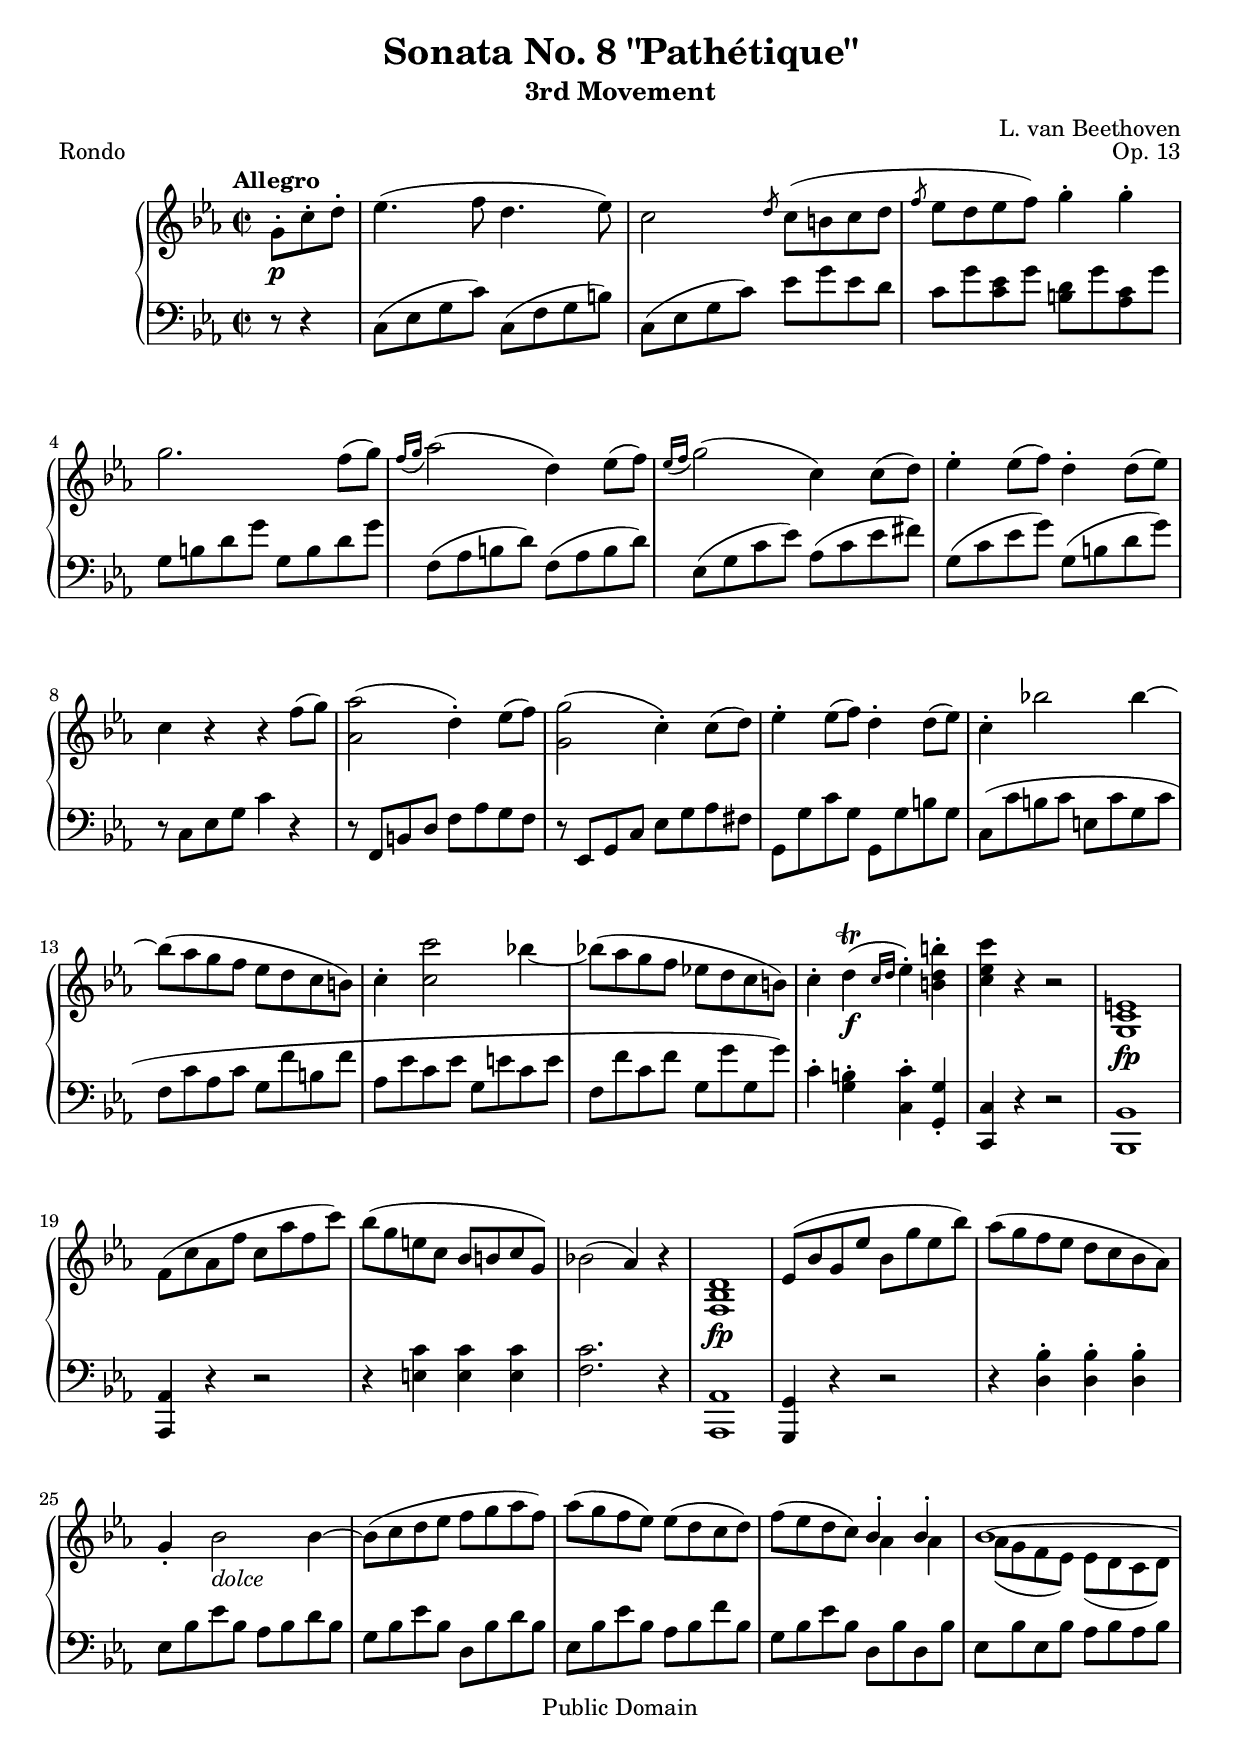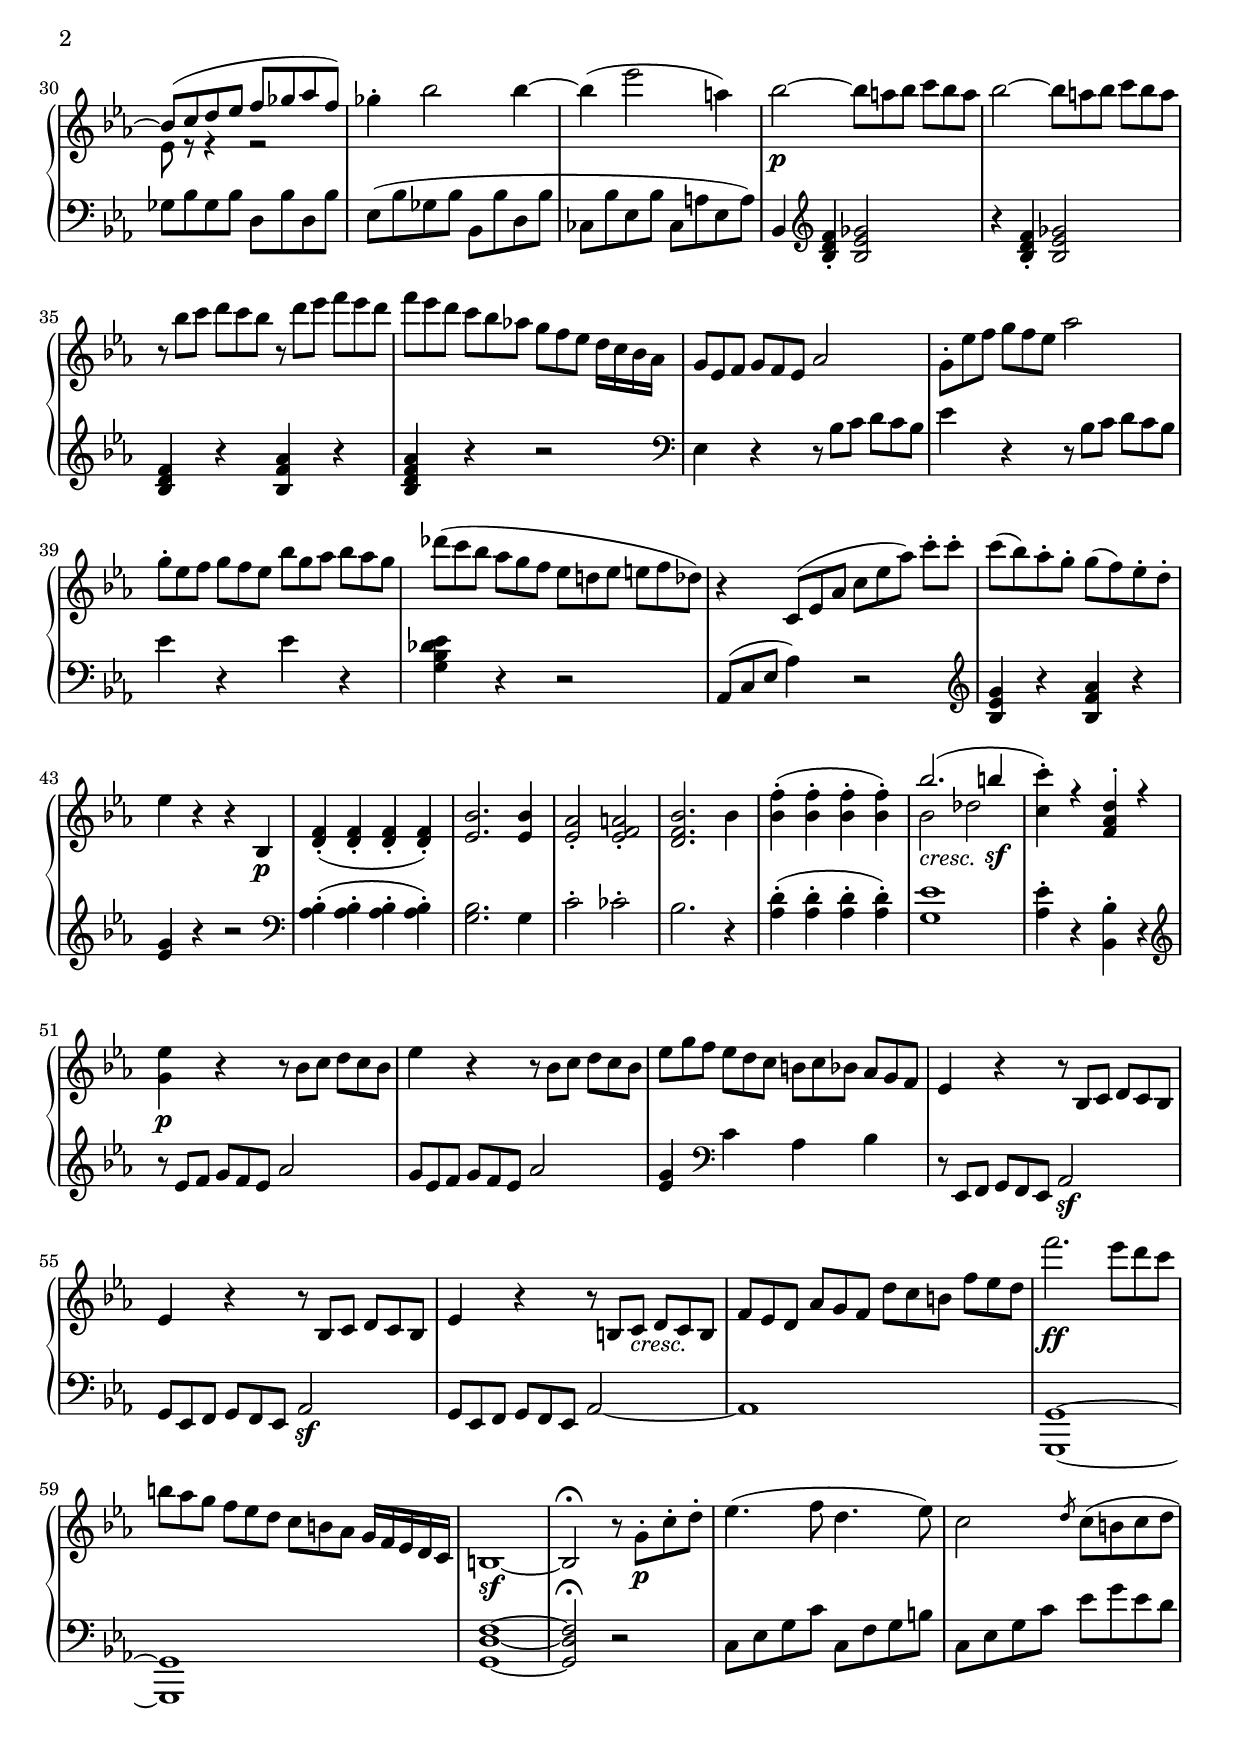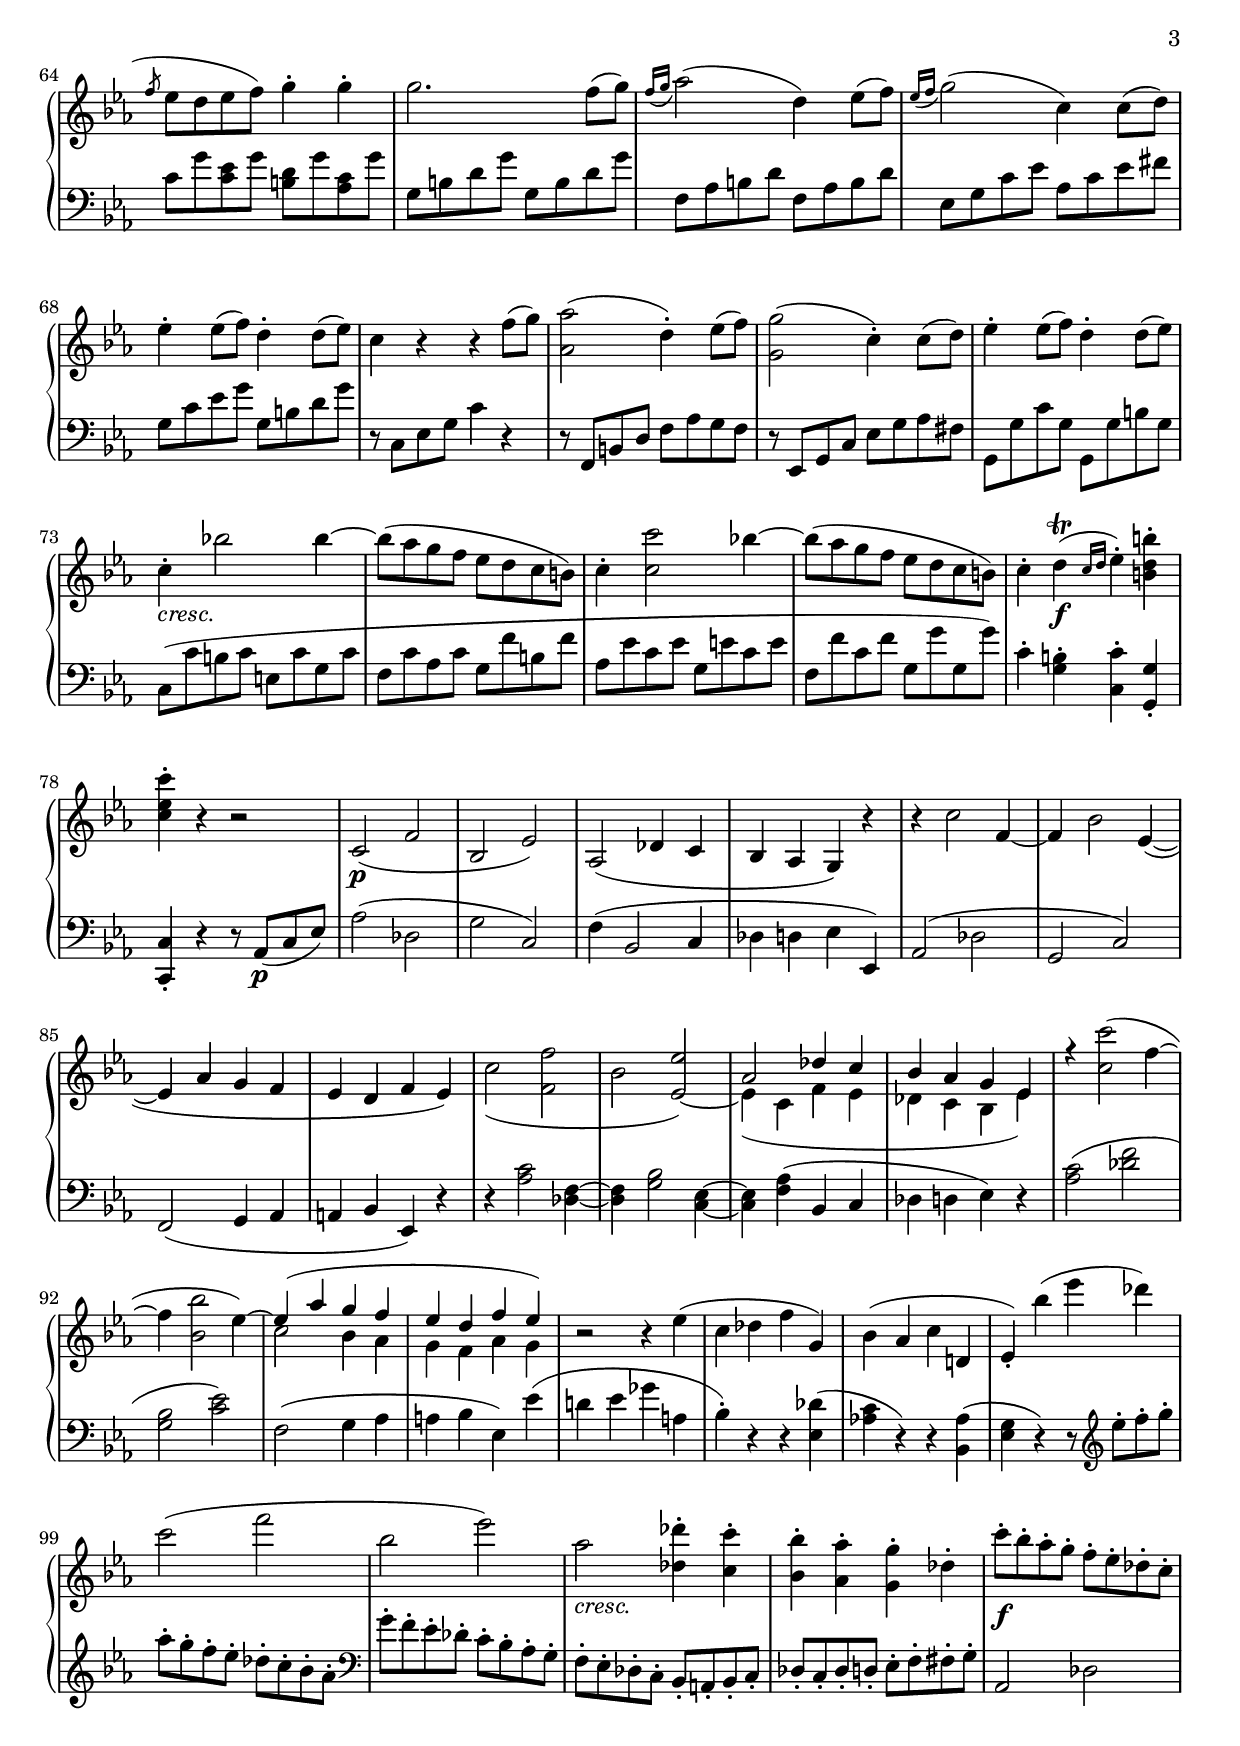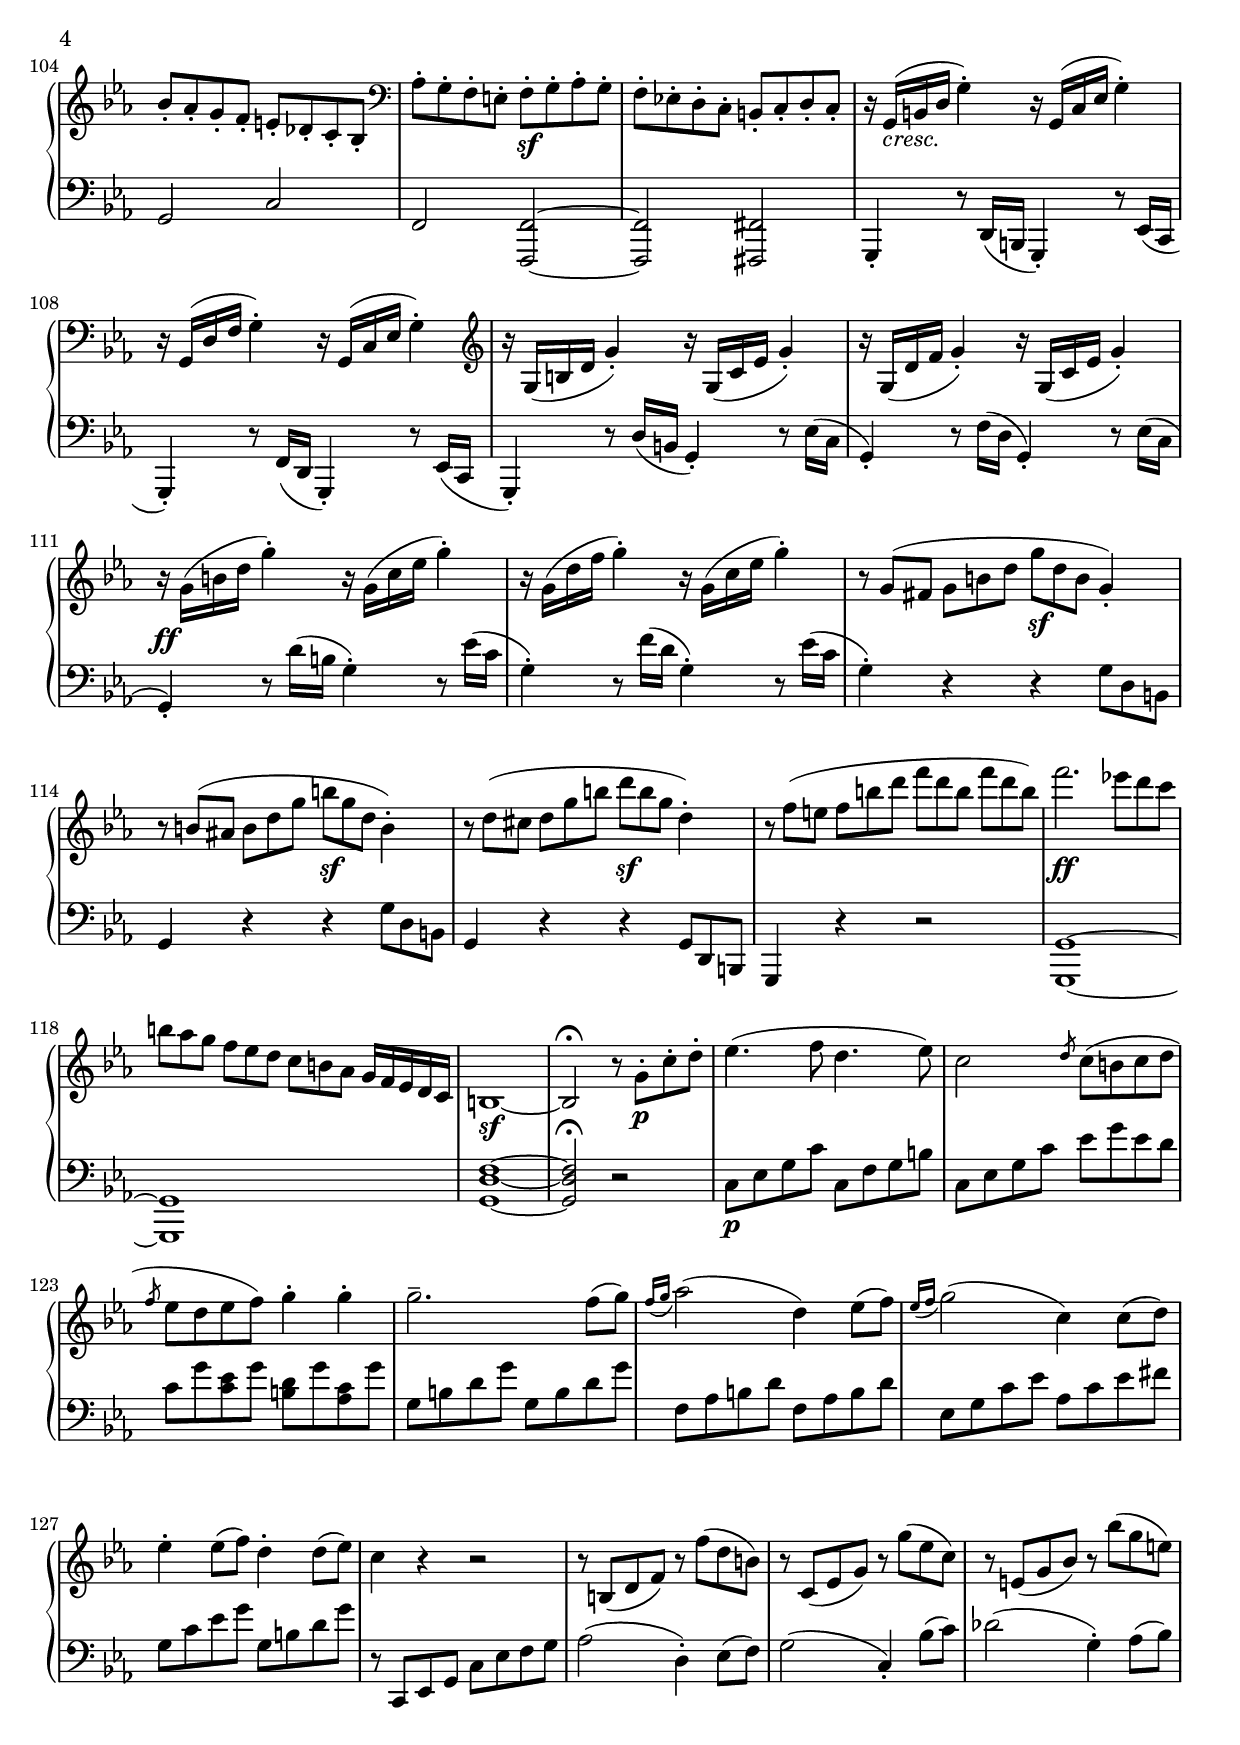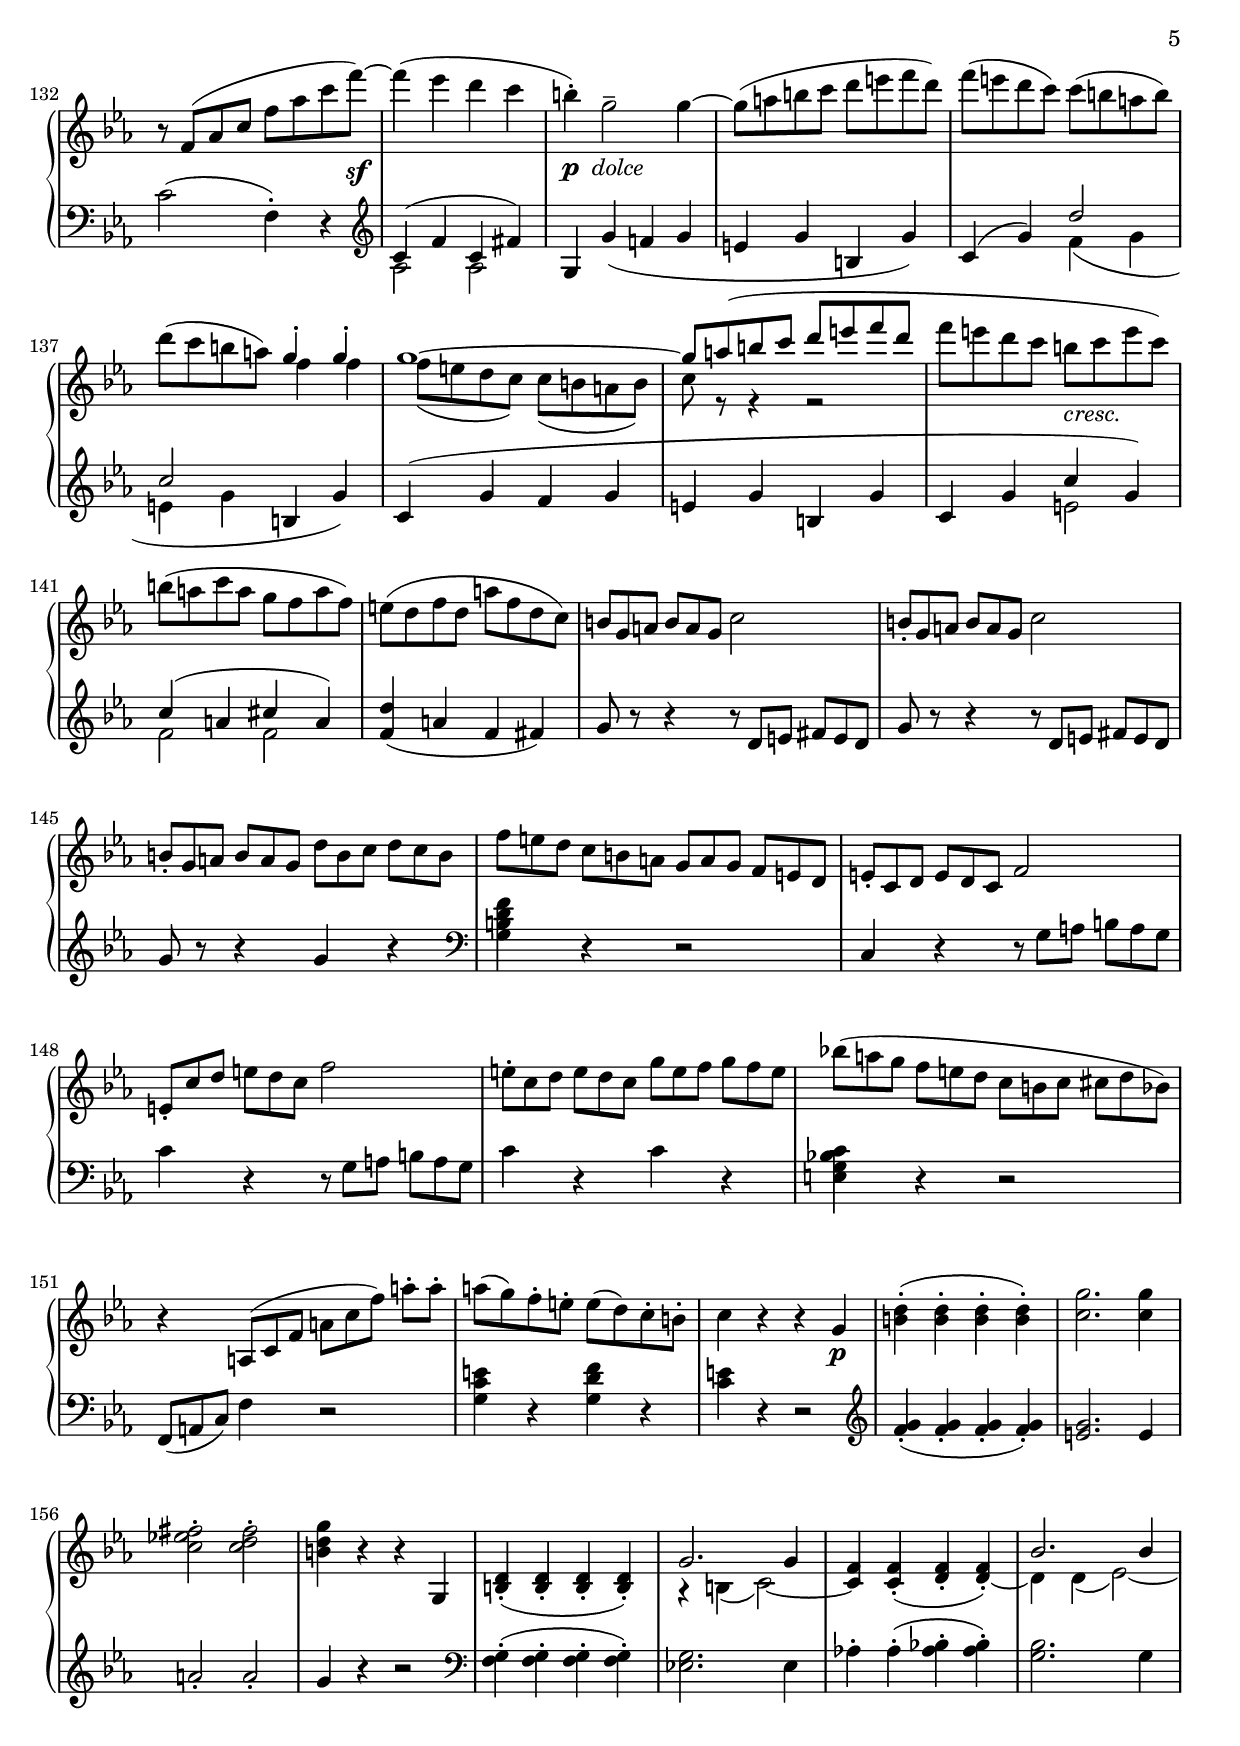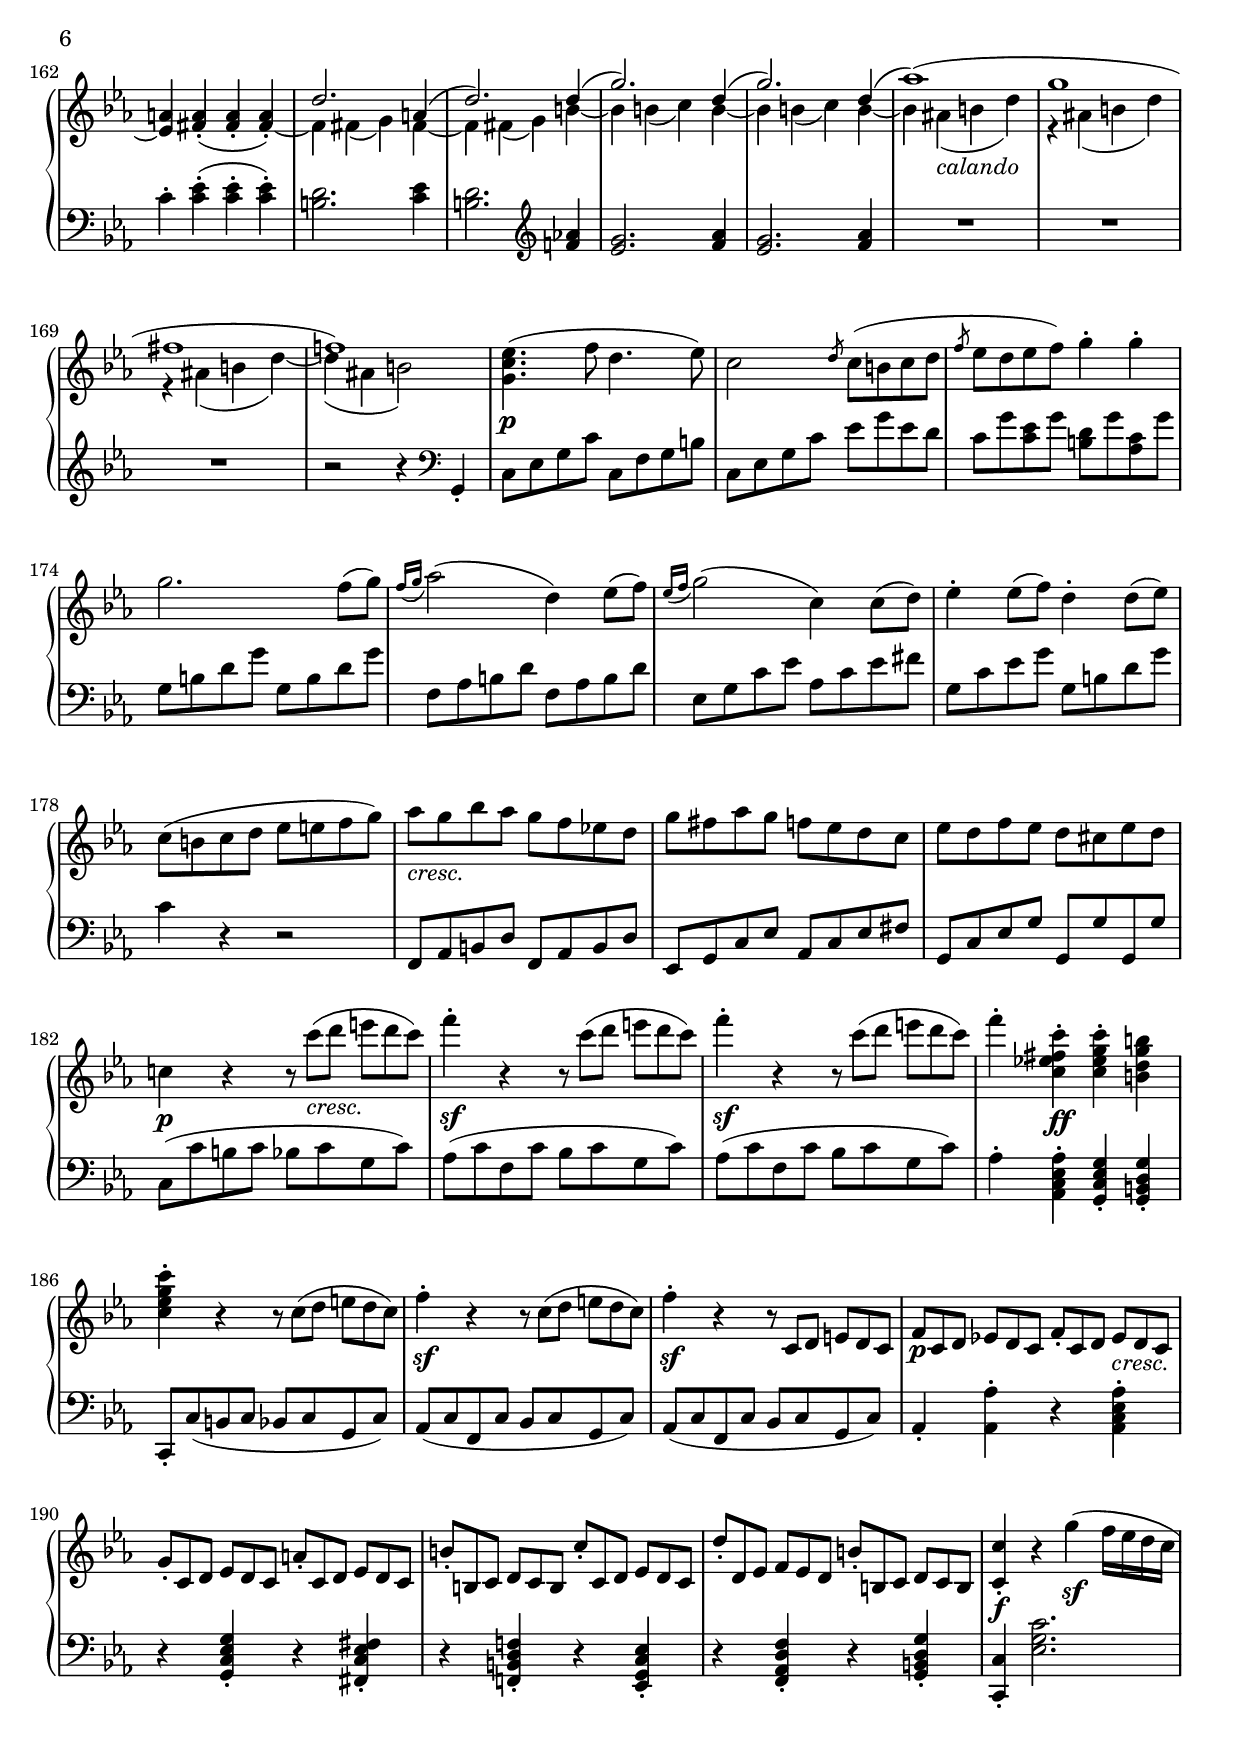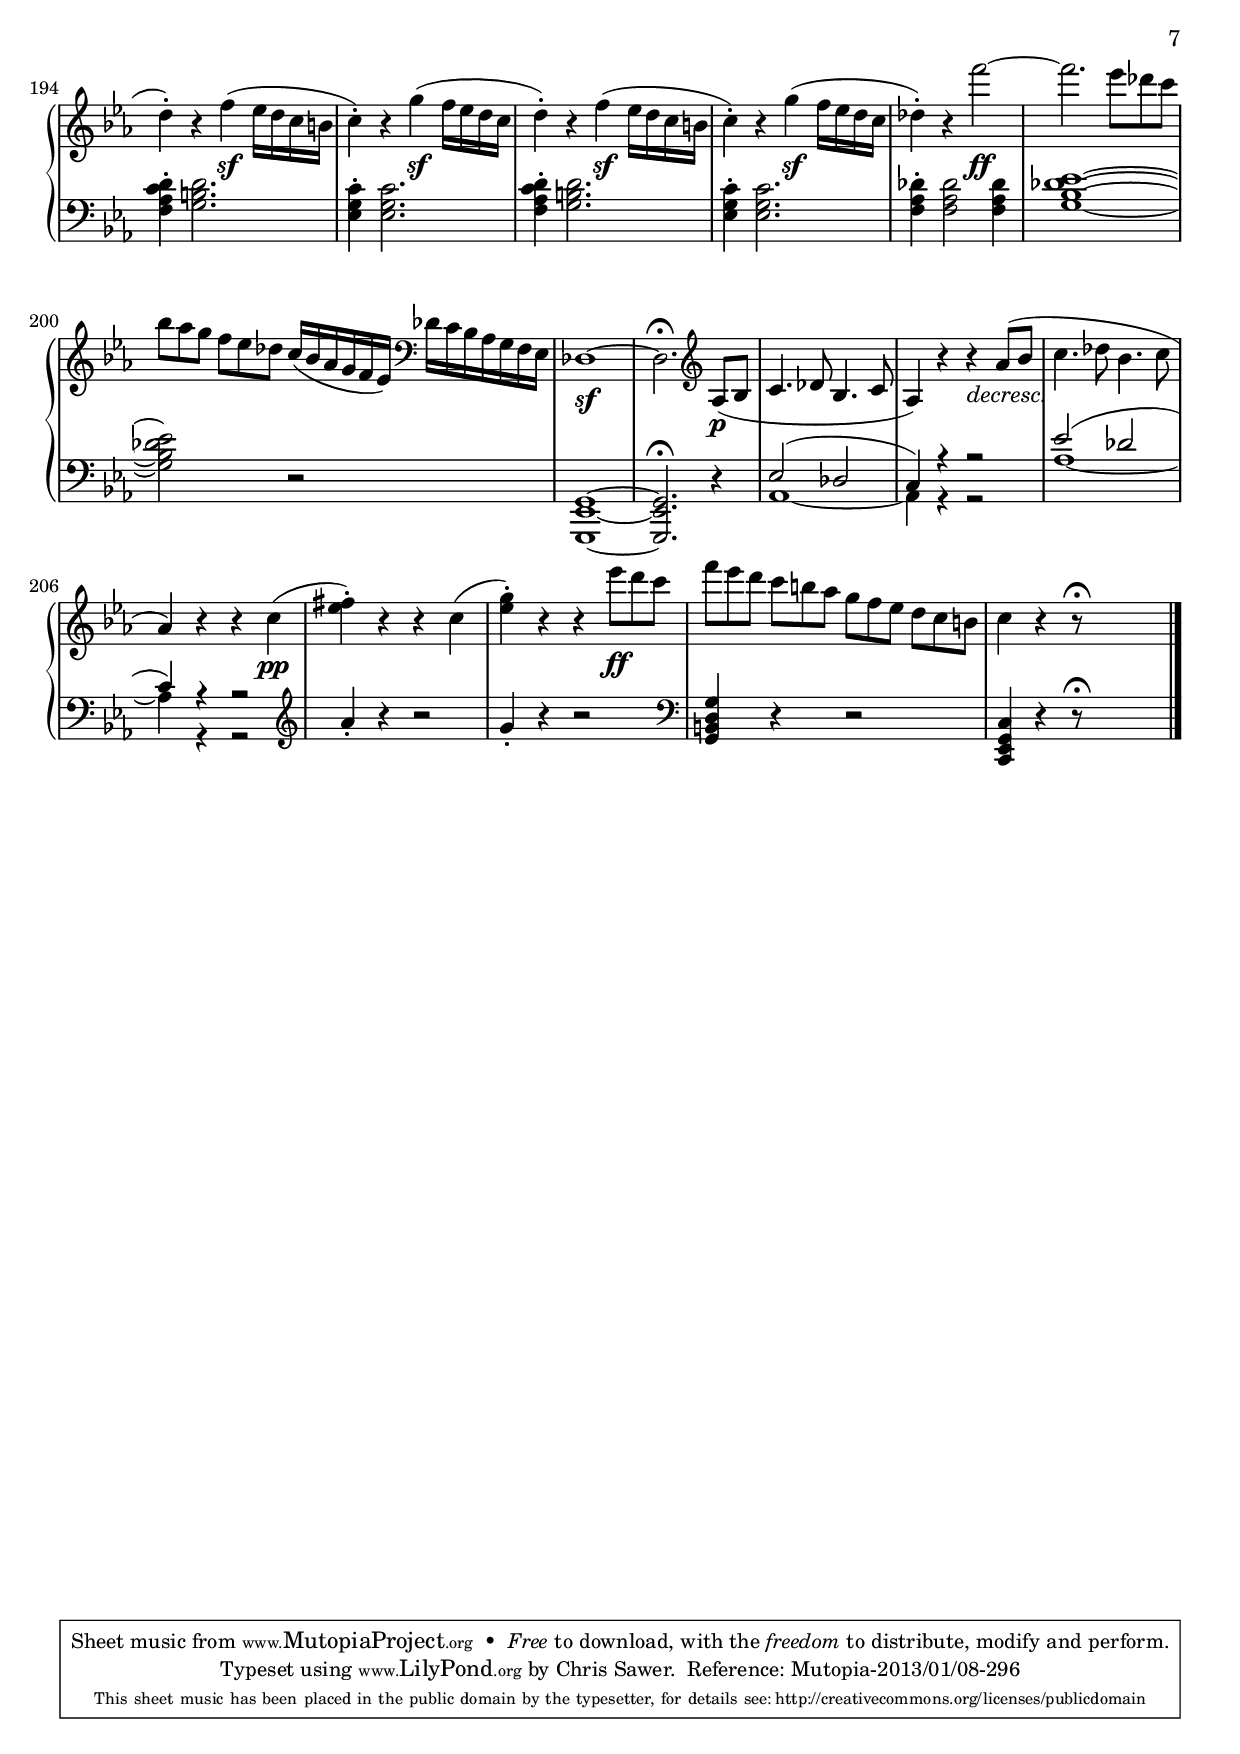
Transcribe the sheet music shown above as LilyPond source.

\version "2.16.1"

\header {
 title = "Sonata No. 8 \"Pathétique\""
 subtitle = "3rd Movement"
 composer = "L. van Beethoven"
 opus = "Op. 13"
 piece = "Rondo"

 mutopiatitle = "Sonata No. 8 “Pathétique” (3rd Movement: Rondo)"
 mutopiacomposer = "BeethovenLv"
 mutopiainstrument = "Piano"
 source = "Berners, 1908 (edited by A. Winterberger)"
 
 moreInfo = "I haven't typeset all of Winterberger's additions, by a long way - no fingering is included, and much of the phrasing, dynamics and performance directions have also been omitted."
 
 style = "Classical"
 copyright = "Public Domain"

 filename = "pathetique-3.ly"
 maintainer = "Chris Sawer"
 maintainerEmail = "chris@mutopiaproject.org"

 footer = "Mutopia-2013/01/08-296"
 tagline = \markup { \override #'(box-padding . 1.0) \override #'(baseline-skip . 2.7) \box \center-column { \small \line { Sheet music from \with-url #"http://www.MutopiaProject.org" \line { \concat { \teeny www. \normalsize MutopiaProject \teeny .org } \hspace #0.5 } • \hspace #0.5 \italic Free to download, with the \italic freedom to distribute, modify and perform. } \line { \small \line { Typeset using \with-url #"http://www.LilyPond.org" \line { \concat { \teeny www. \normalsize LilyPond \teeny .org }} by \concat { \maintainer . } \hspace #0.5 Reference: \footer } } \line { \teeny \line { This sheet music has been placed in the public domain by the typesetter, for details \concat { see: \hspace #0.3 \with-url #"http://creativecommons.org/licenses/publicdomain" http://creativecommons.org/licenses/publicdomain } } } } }
}

top =  \relative c' {
 \key c \minor
 \time 2/2
 \clef treble
 \tempo "Allegro"
 
 \partial 4.
 g'8-.\p c-. d-. |
 es4.( f8 d4.  es8) |			%1
 c2 \slashedGrace d8 c8( b c d |
 \slashedGrace f8 es8 d es  f) g4-. g-. |
 g2. f8(  g) |
 \slashedGrace{f16[( g]} as2)(  d,4) es8(  f) |	%5
 \slashedGrace{es16[( f]} g2)(  c,4) c8(  d) |
 es4-. es8(  f) d4-. d8(  es) |
 c4 r r f8(  g) |
 <as as,>2(  d,4)-. es8(  f) |		%9
 <g g,>2(  c,4)-. c8(  d) |
 es4-. es8(  f) d4-. d8(  es) |
 c4-. bes'!2 bes4 ~ |
 bes8( as g f es d c  b) |		%13
 c4-. <c' c,>2 bes!4 ~ |
 bes!8( as g f es! d c  b) |
 c4-. d^\trill( \f \slashedGrace{c16[ d]} es4)-. <b' d, b>-. |
 <c es, c> r r2 |			%17
 <e,,  c g>1\fp |
 f8( c' as f' c as' f  c') |
 bes( g e c bes b c  g) |
 bes!2(  as4) r |			%21
 <d,  bes f>1\fp |
 es8( bes' g es' bes g' es  bes') |
 as( g f es d c bes  as) |
 g4-. bes2_ \markup{\italic "dolce"} bes4 ~ |	%25
 bes8( c d es f g as  f) |
 as( g f  es) es( d c  d) |
 f( es d  c) << { bes4^. bes^. } \\ { as4 as } >> |
 << {
  bes1 ~ |				%29 (1)
  bes8( c d es f ges as  f) |
 } \\ {
  as,8( g f  es) es( d c  d) |		%29 (2)
  es r r4 r2 |
 } >>
 ges'4-. bes2 bes4 ~ |
 bes( es2  a,4) |
 bes2 \p ~ \times 2/3 {  bes8[ a bes]  c[ bes a] } |		%33
 bes2 ~ \times 2/3 {  bes8[ a bes]  c[ bes a] } |
 \times 2/3 { r8  bes[ c]  d[ c bes] r  d[ es]  f[ es d] } |
 \times 2/3 {  f[ es d]  c[ bes as!]  g[ f es] }  d16[ c bes as] |
 \times 2/3 {  g8[ es f]  g[ f es] } as2 |			%37
 \times 2/3 {  g8[-. es' f]  g[ f es] } as2 |
 \times 2/3 {  g8[-. es f]  g[ f es]  bes'[ g as]  bes[ as g] } |
 \times 2/3 {  des'8[( c bes]  as[ g f]  es[ d! es]  e[ f  des)] } |
 r4 \times 2/3 {  c,8[( es as]  c[ es  as)] }  c8[-. c-.] |		%41
 c(  bes) as-. g-. g(  f) es-. d-. |
 es4 r r bes, \p |
 <f' d>-.( <f d>-. <f d>-. <f d>)-. |
 <bes es,>2. <bes es,>4 |					%45
 <as es>2-. <a f es>-. |
 <bes f d>2. bes4 |
 <f' bes,>-.( <f bes,>-. <f bes,>-. <f bes,>)-. |
 << {
  bes2.( b4 \sf |						%49 (1)
  \stemNeutral <c c,>)-. r <d, as f>-. r |
 } \\ {
  bes2_ \markup{\italic "cresc."} des |				%49 (2)
  s1 |
 } >>
 <es  g,>4\p r \times 2/3 { r8  bes[ c]  d[ c bes] } |
 es4 r \times 2/3 { r8  bes[ c]  d[ c bes] } |
 \times 2/3 {  es8[ g f]  es[ d c]  b[ c bes]  as[ g f] } |		%53
 es4 r \times 2/3 { r8  bes[ c]  d[ c bes] } |
 es4 r \times 2/3 { r8  bes[ c]  d[ c bes] } |
 es4 r \times 2/3 { r8  b[ c_ \markup{\italic "cresc."}]  d[ c b] } |
 \times 2/3 {  f'8[ es d]  as'[ g f]  d'[ c b]  f'[ es d] } |	%57
 f'2. \ff \times 2/3 {  es8[ d c] } |
 \times 2/3 {  b8[ as g]  f[ es d]  c[ b as] } \times 4/5 {  g16[ f es d c] } |
 b1 \sf ~ |
 b2^\fermata r8 g'8-. \p c-. d-. |		%61
 es4.( f8 d4.  es8) |
 c2 \slashedGrace d8 c8( b c d |
 \slashedGrace f8 es8 d es  f) g4-. g-. |
 g2. f8(  g) |					%65
 \slashedGrace{f16[( g]} as2)(  d,4) es8(  f) |
 \slashedGrace{es16[( f]} g2)(  c,4) c8(  d) |
 es4-. es8(  f) d4-. d8(  es) |
 c4 r r f8(  g) |				%69
 <as as,>2(  d,4)-. es8(  f) |
 <g g,>2(  c,4)-. c8(  d) |
 es4-. es8(  f) d4-. d8(  es) |
 c4-._ \markup{\italic "cresc."} bes'!2 bes4 ~ |	%73
 bes8( as g f es d c  b) |
 c4-. <c' c,>2 bes!4 ~ |
 bes8( as g f es d c  b) |
 c4-. d^\trill( \f \slashedGrace{c16[ d]} es4)-. <b' d, b>-. |	%77
 <c es, c>-. r r2 |
 c,,2( \p f |
 bes,  es) |
 as,( des4 c |				%81
 bes as  g) r |
 r c'2 f,4 ~ |
 f bes2 es,4( ~ |
 es as g f |				%85
 es d f  es) |
 << {
  s1*2 |
  as2 des4 c |				%89 (1)
  bes as g es |
  \stemNeutral
  r <c'' c,>2( f,4 ~ |
  f <bes bes,>2  es,4) ~ |
  \stemUp
  es( as g f |				%93 (1)
  es d f  es) |
 } \\ {
  \stemNeutral
  c2( <f f,> |
  bes, <es es,>) ~ |
  \stemDown
  es,4( c f es |			%89 (2)
  des c bes  es) |
  s1*2 |
  c'2 bes4 as |				%93 (2)
  g f as g |
 } >>
 r2 r4 es'( |
 c des f  g,) |
 bes( as c d,! |				%97
  es)-. bes''( es  des) |
 c2( f |
 bes,  es) |
 as,_ \markup{\italic "cresc."} <des des,>4-. <c c,>-. |	%101
 <bes bes,>-. <as as,>-. <g g,>-. des-. |
 c'8-. \f bes-. as-. g-. f-. es-. des-. c-. |
 bes-. as-. g-. f-. e-. des-. c-. bes-. \clef bass |
 as-. g-. f-. e-. f-. \sf g-. as-. g-. |		%105
 f-. es!-. d-. c-. b-. c-. d-. c-. |
 r16 g_ \markup{\italic "cresc."}( b d  g4)-. r16 g,( c es  g4)-. |
 r16 g,( d' f  g4)-. r16 g,( c es  g4)-. \clef treble |
 r16 g( b d  g4)-. r16 g,( c es  g4)-. |			%109
 r16 g,( d' f  g4)-. r16 g,( c es  g4)-. |
 r16 \ff g16( b d  g4)-. r16 g,( c es  g4)-. |
 r16 g,( d' f  g4)-. r16 g,( c es  g4)-. |
 \times 2/3 { r8  g,[( fis]  g[ b d]  g[ \sf d b] }  g4)-. | %113
 \times 2/3 { r8  b[( ais]  b[ d g]  b[ \sf g d] }  b4)-. |
 \times 2/3 { r8  d[( cis]  d[ g b]  d[ \sf b g] }  d4)-. |
 \times 2/3 { r8  f[( e]  f[ b d]  f[ d b]  f'[ d  b)] } |
 f'2. \ff \times 2/3 {  es!8[ d c] } |			%117
 \times 2/3 {  b8[ as g]  f[ es d]  c[ b as] } \times 4/5 {  g16[ f es d c] } |
 b1 \sf ~ |
 b2^\fermata r8 g'8-. \p c-. d-. |
 es4.( f8 d4.  es8) |					%121
 c2 \slashedGrace d8 c8( b c d |
 \slashedGrace f8 es8 d es  f) g4-. g-. |
 g2.-- f8(  g) |
 \slashedGrace{f16[( g]} as2)(  d,4) es8(  f) |			%125
 \slashedGrace{es16[( f]} g2)(  c,4) c8(  d) |
 es4-. es8(  f) d4-. d8(  es) |
 c4 r r2 |
 r8 b,( d  f) r f'( d  b) |				%129
 r c,( es  g) r g'( es  c) |
 r e,( g  bes) r bes'( g  e) |
 r f,( as c f as c  f) \sf ~ |
 f4( es d c |						%133
  b)-._ \markup{ {\dynamic "p"} {\italic " dolce"}} g2-- g4 ~ |
 g8( a b c d e f  d) |
 f( e d  c) c( b a  b) |
 d( c b  a) << { g4^. g^. } \\ { f4 f } >> |		%137
 << {
  g1 ~ |
  g8 a( b c d e f d |
  \stemNeutral f e d c b_ \markup{\italic "cresc."} c e  c) |
 } \\ {
  f,8( e d  c) c( b a  b) |
  c r r4 r2 |
  s1 |
 } >>
 b'8( a c a g f a  f) |					%141
 e( d f d a' f d  c) |
 \times 2/3 {  b8[ g a]  b[ a g] } c2 |
 \times 2/3 {  b8[-. g a]  b[ a g] } c2 |
 \times 2/3 {  b8[-. g a]  b[ a g]  d'[ b c]  d[ c b] } |	%145
 \times 2/3 {  f'8[ e d]  c[ b a]  g[ a g]  f[ e d] } |
 \times 2/3 {  e8[-. c d]  e[ d c] } f2 |
 \times 2/3 {  e8[-. c' d]  e[ d c] } f2 |
 \times 2/3 {  e8[-. c d]  e[ d c]  g'[ e f]  g[ f e] } |	%149
 \times 2/3 {  bes'!8[( a g]  f[ e d]  c[ b c]  cis[ d  bes)] } |
 r4 \times 2/3 {  a,8[( c f]  a[ c  f)] }  a8[-. a-.] |
 a(  g) f-. e-. e(  d) c-. b-. |
 c4 r r g \p |						%153
 <d' b>-.( <d b>-. <d b>-. <d b>)-. |
 <g c,>2. <g c,>4 |
 <fis es! c>2-. <fis d c>-. |
 <g d b>4 r r g,, |					%157
 <d' b>(-. <d b>-. <d b>-. <d b>)-. |
 << {
  g2. g4 |
  s1 |
  bes2. bes4 |						%161 (1)
  s1 |
  d2. a4( |
   d2.) d4( |
   g2.) d4( |						%165 (1)
   g2.) d4( |
   as'1)( |
  g |
  fis |							%169 (1)
   f!) |
 } \\ {
  r4 b,,(  c2) ~ |
  \stemNeutral <f c>4 <f c>-.( <f d>-. <f d>)-. ~ \stemDown |
  d d(  es2) ~ |						%161 (2)
  \stemNeutral <a es>4 <a fis>-.( <a fis>-. <a fis>)-. ~ \stemDown |
  fis fis(  g) fis ~ |
  fis fis(  g) b ~ |
  b b(  c) b ~ |						%165 (2)
  b b(  c) b ~ |
  b ais_ \markup{\italic "calando"}( b  d) |
  r ais( b  d) |
  r ais( b  d) ~ |					%169 (2)
  d( ais  b2) |
 } >>
 <es  c g>4.(\p f8 d4.  es8) |
 c2 \slashedGrace d8 c8( b c d |
 \slashedGrace f8 es8 d es  f) g4-. g-. |			%173
 g2. f8(  g) |
 \slashedGrace{f16[( g]} as2)(  d,4) es8(  f) |
 \slashedGrace{es16[( f]} g2)(  c,4) c8(  d) |
 es4-. es8(  f) d4-. d8(  es) |				%177
 c( b c d es e f  g) |
 as_ \markup{\italic "cresc."} g bes as g f es! d |
 g fis as g f es d c |
 es d f es d cis es d |					%181
 c!4 \p r \times 2/3 { r8  c'[_ \markup{\italic "cresc."}( d]  e[ d  c)] } |
 f4-. \sf r \times 2/3 { r8  c[( d]  e[ d  c)] } |
 f4-. \sf r \times 2/3 { r8  c[( d]  e[ d  c)] } |
 f4-. <c  fis, es! c>\ff-. <c g es c>-. <b g d b> |	%185
 <c g es c>-. r \times 2/3 { r8  c,[( d]  e[ d  c)] } |
 f4-. \sf r \times 2/3 { r8  c[( d]  e[ d  c)] } |
 f4-. \sf r \times 2/3 { r8  c,[ d]  e[ d c] } |
 \times 2/3 {
   f[ \p c d]  es![ d c]  f[-. c d]  es[_ \markup{\italic "cresc."} d c] |	%189
   g'[-. c, d]  es[ d c]  a'[-. c, d]  es[ d c] |
   b'[-. b, c]  d[ c b]  c'[-. c, d]  es[ d c] |
   d'[-. d, es]  f[ es d]  b'[-. b, c]  d[ c b] |
 }
 <c'  c,>4\f-. r g'( \sf f16 es d c |			%193
  d4)-. r f( \sf es16 d c b |
  c4)-. r g'( \sf f16 es d c |
  d4)-. r f( \sf es16 d c b |
  c4)-. r g'( \sf f16 es d c |				%197
  des4)-. r f'2 \ff ~ |
 f2. \times 2/3 {  es8[ des c] } |
 \times 2/3 {  bes8[ as g]  f[ es des]  c16[( bes as g f  es)] } \clef bass
   \times 4/7 {  des16[ c bes as g f es] } |
 des1 \sf ~ |						%201
 des2.^\fermata \clef treble as'8( \p bes |
 c4. des8 bes4. c8 |
  as4) r r_ \markup{\italic "decresc."} as'8( bes |
 c4. des8 bes4. c8 |					%205
  as4) r r c( \pp |
 <fis es>)-. r r c( |
 <g' es>)-. r r \times 2/3 {  es'8[ \ff d c] } |
 \times 2/3 {  f[ es d]  c[ b as]  g[ f es]  d[ c b] } |	%209
 c4 r r8^\fermata s4. \bar "|."
}


bottom =  \relative c {
 \key c \minor
 \time 2/2
 \clef bass
 
 \partial 4.
 r8 r4 |
 c8( es g  c) c,( f g  b) |		%1
 c,( es g  c) es g es d |
 c g' <es c> g <d b> g <c, as> g' |
 g, b d g g, b d g |
 f,( as b  d) f,( as b  d) |		%5
 es,( g c  es) as,( c es  fis) |
 g,( c es  g) g,( b d  g) |
 r c,, es g c4 r |
 r8 f,, b d f as g f |			%9
 r es, g c es g as fis |
 g, g' c g g, g' b g |
 c,( c' b c e, c' g c |
 f, c' as c g f' b, f' |		%13
 as, es' c es g, e' c e |
 f, f' c f g, g' g,  g') |
 c,4-. <b g>-. <c c,>-. <g g,>-. |
 <c, c,> r r2 |				%17
 <bes bes,>1 |
 <as as,>4 r r2 |
 r4 <c' e,> <c e,> <c e,> |
 <c f,>2. r4 |				%21
 <as, as,>1 |
 <g g,>4 r r2 |
 r4 <bes' d,>-. <bes d,>-. <bes d,>-. |
 es,8 bes' es bes as bes d bes |	%25
 g bes es bes d, bes' d bes |
 es, bes' es bes as bes f' bes, |
 g bes es bes d, bes' d, bes' |
 es, bes' es, bes' as bes as bes |	%29
 ges bes ges bes d, bes' d, bes' |
 es,( bes' ges bes bes, bes' d, bes' |
 ces, bes' es, bes' ces, a' es  a) |
 bes,4 \clef treble <f'' d bes>-. <ges \sf es bes>2 |	%33
 r4 <f d bes>-. <ges \sf es bes>2 |
 <f d bes>4 r <as f bes,> r |
 <as f d bes> r r2 \clef bass |
 es,4 r \times 2/3 { r8  bes'[ c]  d[ c bes] } |		%37
 es4 r \times 2/3 {r8  bes[ c]  d[ c bes] } |
 es4 r es r |
 <es des bes g> r r2 |
 \times 2/3 {  as,,8[( c es] }  as4) r2 \clef treble |	%41
 <g' es bes>4 r <as f bes,> r |
 <g es> r r2 \clef bass |
 <bes, as>4-.( <bes as>-. <bes as>-. <bes as>)-. |
 <bes g>2. g4 |						%45
 c2-. ces-. |
 bes2. r4 |
 <d as>-.( <d as>-. <d as>-. <d as>)-. |
 <es g,>1 |						%49
 <es as,>4-. r <bes bes,>-. r \clef treble |
 \times 2/3 { r8  es[ f]  g[ f es] } as2 |
 \times 2/3 {  g8[ es f]  g[ f es] } as2 |
 <g es>4 \clef bass c, as bes |				%53
 \times 2/3 { r8  es,,[ f]  g[ f es] } as2 \sf |
 \times 2/3 {  g8[ es f]  g[ f es] } as2 \sf |
 \times 2/3 {  g8[ es f]  g[ f es] } as2 ~ |
 as1 |						%57
 <g g,> ~ |
 <g g,> |
 <f' d g,> ~ |
 <f d g,>2^\fermata r |			%61
 c8 es g c c, f g b |
 c, es g c es g es d |
 c g' <es c> g <d b> g <c, as> g' |
 g, b d g g, b d g |			%65
 f, as b d f, as b d |
 es, g c es as, c es fis |
 g, c es g g, b d g |
 r c,, es g c4 r |			%69
 r8 f,, b d f as g f |
 r es, g c es g as fis |
 g, g' c g g, g' b g |
 c,( c' b c e, c' g c |			%73
 f, c' as c g f' b, f' |
 as, es' c es g, e' c e |
 f, f' c f g, g' g,  g') |
 c,4-. <b g>-. <c c,>-. <g g,>-. |	%77
 <c, c,>-. r r8 as8( \p c  es) |
 as2( des, |
 g  c,) |
 f4( bes,2 c4 |				%81
 des d es  es,) |
 as2( des |
 g,  c) |
 f,( g4 as |				%85
 a bes  es,) r |
 r <c'' as>2 <f, des>4 ~ |
 <f des> <bes g>2 <es, c>4 ~ |
 <es c> <as f>( bes, c |		%89
 des d  es) r |
 <c' as>2( <f des> |
 <bes, g> <es c>) |
 f,( g4 as |				%93
 a bes  es,) es'( |
 d! es ges a, |
  bes)-. r r <des es,>( |
 <c as!> r) r <as bes,>( |		%97
 <g es> r) r8 \clef treble es''8-. f-. g-. |
 as-. g-. f-. es-. des-. c-. bes-. as-. \clef bass |
 g-. f-. es-. des-. c-. bes-. as-. g-. |
 f-. es-. des-. c-. bes-. a-. bes-. c-. |	%101
 des-. c-. des-. d-. es-. f-. fis-. g-. |
 as,2 des |
 g, c |
 f, <f f,> ~ |				%105
 <f f,> <fis fis,> |
 g,4-. r8 d'16( b  g4)-. r8 es'16( c |
  g4)-. r8 f'16( d  g,4)-. r8 es'16( c |
  g4)-. r8 d''16( b  g4)-. r8 es'16( c |	%109
  g4)-. r8 f'16( d  g,4)-. r8 es'16( c |
  g4)-. r8 d''16( b  g4)-. r8 es'16( c |
  g4)-. r8 f'16( d  g,4)-. r8 es'16( c |
  g4)-. r r \times 2/3 {  g8[ d b] } |	%113
 g4 r r \times 2/3 {  g'8[ d b] } |
 g4 r r \times 2/3 {  g8[ d b] } |
 g4 r r2 |
 <g' g,>1 ~ |				%117
 <g g,> |
 <f' d g,> ~ |
 <f d g,>2^\fermata r |
 c8 \p es g c c, f g b |		%121
 c, es g c es g es d |
 c g' <es c> g <d b> g <c, as> g' |
 g, b d g g, b d g |
 f, as b d f, as b d |			%125
 es, g c es as, c es fis |
 g, c es g g, b d g |
 r c,,, es g c es f g |
 as2(  d,4)-. es8(  f) |			%129
 g2(  c,4)-. bes'8(  c) |
 des2(  g,4)-. as8(  bes) |
 c2(  f,4)-. r \clef treble |
 << { c'4( f c  fis) } \\ { as,2 as } >> |	%133
 g4 g'( f! g |
 e g b,  g') |
 << {
  c,4(  g') d'2 |
  c2 s |				%137 (1)
  c,4( g' f g |
  e g b, g' |
  c, g' c  g) |
  c( a cis  a) |				%141 (1)
 } \\ {
  s2 f4( g |
  e g \stemNeutral b,  g') \stemDown |	%137 (2)
  s1*2 |
  s2 e2 |
  f f |					%141 (2)
 } >>
 <d' f,>4( a f  fis) |
 g8 r r4 \times 2/3 { r8  d[ e]  fis[ e d] } |
 g8 r r4 \times 2/3 { r8  d[ e]  fis[ e d] } |
 g8 r r4 g r \clef bass |		%145
 <f d b g> r r2 |
 c,4 r \times 2/3 { r8  g'[ a]  b[ a g] } |
 c4 r \times 2/3 { r8  g[ a]  b[ a g] } |
 c4 r c r |				%149
 <c bes! g e> r r2 |
 \times 2/3 {  f,,8[( a  c)] } f4 r2 |
 <e' c g>4 r <f d g,> r |
 <e c> r r2 \clef treble |		%153
 <g f>4-.( <g f>-. <g f>-. <g f>)-. |
 <g e>2. e4 |
 a2-. a-. |
 g4 r r2 \clef bass |			%157
 <g, f>4-.( <g f>-. <g f>-. <g f>)-. |
 <g es!>2. es4 |
 as!-. as-.( <bes! as>-. <bes as>)-. |
 <bes g>2. g4 |				%161
 c-. <es c>-.( <es c>-. <es c>)-. |
 <d b>2. <es c>4 |
 <d b>2. \clef treble <as'! f!>4 |
 <g es>2. <as f>4 |			%165
 <g es>2. <as f>4 |
 R1 |
 R1 |
 R1 |					%169
 r2 r4 \clef bass g,,-. |
 c8 es g c c, f g b |
 c, es g c es g es d |
 c g' <es c> g <d b> g <c, as> g' |	%173
 g, b d g g, b d g |
 f, as b d f, as b d |
 es, g c es as, c es fis |
 g, c es g g, b d g |			%177
 c,4 r r2 |
 f,,8 as b d f, as b d |
 es, g c es as, c es fis |
 g, c es g g, g' g, g' |		%181
 c,( c' b c bes c g  c) |
 as( c f, c' bes c g  c) |
 as( c f, c' bes c g  c) |
 as4-. <as es c as>-. <g es c g>-. <g d b g>-. |	%185
 c,,8-. c'( b c bes c g  c) |
 as( c f, c' bes c g  c) |
 as( c f, c' bes c g  c) |
 as4-. <as' as,>-. r <as es c as>-. |	%189
 r <g es c g>-. r <fis es c fis,>-. |
 r <f! d b f!>-. r <es c g es>-. |
 r <f d as f>-. r <g d b g>-. |
 <c, c,>-. <c' \sf g es>2. |		%193
 <d c as f>4-. <d \sf b g>2. |
 <c g es>4-. <c \sf g es>2. |
 <d c as f>4-. <d \sf b g>2. |
 <c g es>4-. <c \sf g es>2. |		%197
 <des \sf as f>4-. <des as f>2 <des as f>4 |
 <es des bes g>1 ~ |
 <es des bes g>2 r |
 <g,, es g,>1 ~ |			%201
 <g es g,>2.^\fermata r4 |
 << {
  es'2( des |
   c4) r r2 |
  es'2( des |				%205 (1)
   c4) r r2 \clef treble |
 } \\ {
  as,1 ~ |
  as4 r r2 |
  as'1 ~ |				%205 (2)
  as4 r r2 |
 } >>
 as'4-. r r2 |
 g4-. r r2 \clef bass |
 <g, d b g>4 r r2 |			%209
 <c, g es c>4 r r8^\fermata s4. \bar "|."
}


\score {
  \context PianoStaff <<
  \context Staff = "up" <<
   \set Staff.midiInstrument = #"acoustic grand"
   \top
  >>
  \context Staff = "down" <<
   \set Staff.midiInstrument = #"acoustic grand"
   \bottom
  >>
 >>

 \layout {
  \context{
   \Voice
   \remove Tuplet_engraver
  }
 }
 
 \midi {
  \tempo 2 = 108
  \context{
   \Voice
   \remove Dynamic_performer
  }
 }
}
